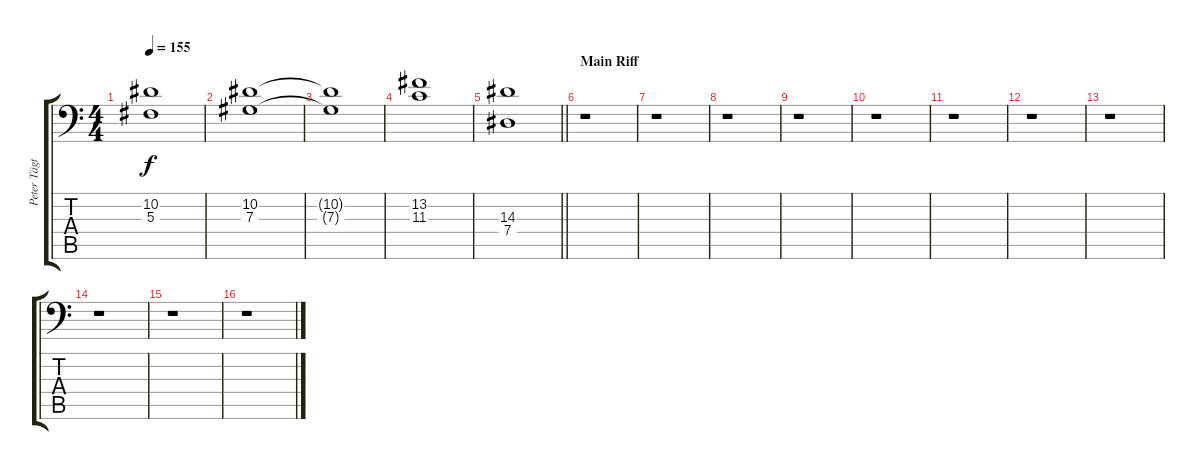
\track ("Peter Tägtgren (Keyboard III)" "Peter Tägt") {instrument stringensemble2}
\staff {score tabs}
\tuning (Bb3 F3 Db3 Ab2 Eb2 Bb1) {hide}
\ts (4 4)
\tempo 155
\clef f4
\ks c
(10.2{t} 5.3{t}).1{dy f} |
(10.2 7.3).1 |
(10.2{t} 7.3{t}).1 |
(13.2 11.3).1 |
\barLineRight lightlight
(14.3 7.4).1 |
\section ("" "Main Riff")
r.1 |
r.1 |
r.1 |
r.1 |
r.1 |
r.1 |
r.1 |
r.1 |
r.1 |
r.1 |
r.1
